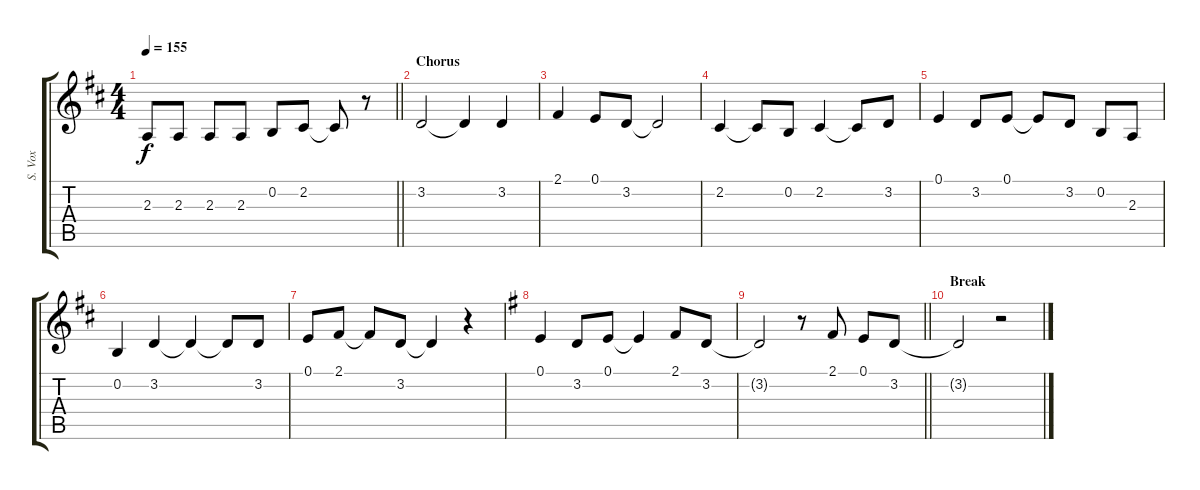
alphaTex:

\track ("S. Vox" "S. Vox") {instrument tenorsax}
\staff {score tabs}
\tuning (E4 B3 G3 D3 A2 E2) {hide}
\ts (4 4)
\tempo 155
\clef g2
\barLineRight lightlight
\ks d
2.3{t}.8{dy f} 2.3.8 2.3.8 2.3.8 0.2.8 2.2.8 2.2{t}.8 r.8 |
\section ("" "Chorus")
3.2.2 3.2{t}.4 3.2.4 |
2.1.4 0.1.8 3.2.8 3.2{t}.2 |
2.2.4 2.2{t}.8 0.2.8 2.2.4 2.2{t}.8 3.2.8 |
0.1.4 3.2.8 0.1.8 0.1{t}.8 3.2.8 0.2.8 2.3.8 |
0.2.4 3.2.4 3.2{t}.4 3.2{t}.8 3.2.8 |
0.1.8 2.1.8 2.1{t}.8 3.2.8 3.2{t}.4 r.4 |
\ks g
0.1.4 3.2.8 0.1.8 0.1{t}.4 2.1.8 3.2.8 |
\barLineRight lightlight
3.2{t}.2 r.8 2.1.8 0.1.8 3.2.8 |
\section ("" "Break")
3.2{t}.2 r.2
